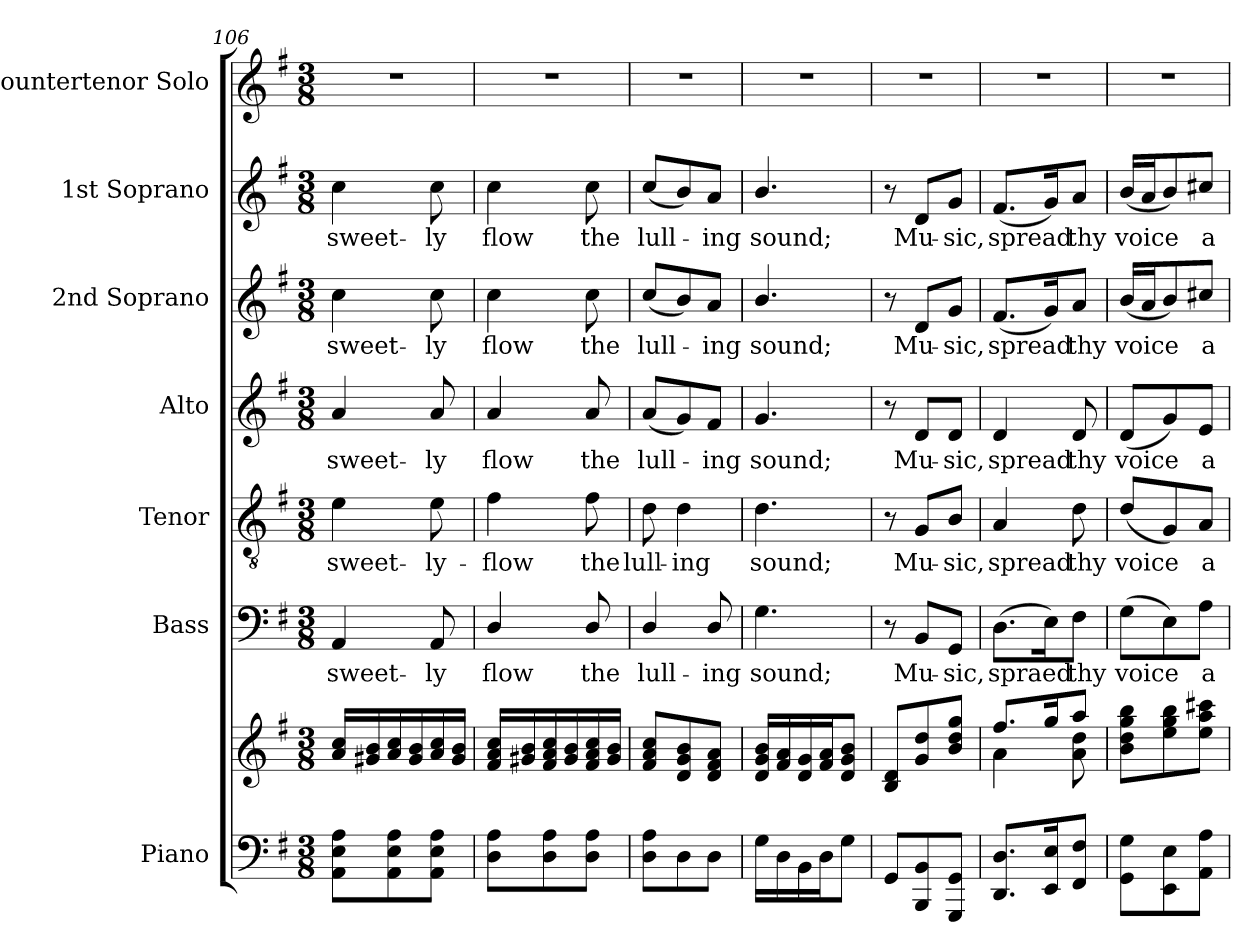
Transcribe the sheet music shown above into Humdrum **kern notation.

**kern	**kern	**kern	**text	**kern	**text	**kern	**text	**kern	**text	**kern	**text	**kern
*part7	*part7	*part6	*part6	*part5	*part5	*part4	*part4	*part3	*part3	*part2	*part2	*part1
*staff8	*staff7	*staff6	*staff6	*staff5	*staff5	*staff4	*staff4	*staff3	*staff3	*staff2	*staff2	*staff1
*I"Piano	*	*I"Bass	*	*I"Tenor	*	*I"Alto	*	*I"2nd Soprano	*	*I"1st Soprano	*	*I"Countertenor Solo
*clefF4	*clefG2	*clefF4	*	*clefGv2	*	*clefG2	*	*clefG2	*	*clefG2	*	*clefG2
*	*	*	*	*ITrd7c12	*	*	*	*	*	*	*	*
*k[f#]	*k[f#]	*k[f#]	*	*k[f#]	*	*k[f#]	*	*k[f#]	*	*k[f#]	*	*k[f#]
*G:	*G:	*G:	*	*G:	*	*G:	*	*G:	*	*G:	*	*G:
*M3/8	*M3/8	*M3/8	*	*M3/8	*	*M3/8	*	*M3/8	*	*M3/8	*	*M3/8
=106	=106	=106	=106	=106	=106	=106	=106	=106	=106	=106	=106	=106
!	!	!	!LO:LY:b:color=#000000	!	!	!	!	!	!	!	!	!
!	!	!	!	!	!LO:LY:b:color=#000000	!	!	!	!	!	!	!
!	!	!	!	!	!	!	!LO:LY:b:color=#000000	!	!	!	!	!
!	!	!	!	!	!	!	!	!	!LO:LY:b:color=#000000	!	!	!
!	!	!	!	!	!	!	!	!	!	!	!LO:LY:b:color=#000000	!LO:N:vis=1
8AAi\ 8Ei\ 8Ai\L	16ai/ 16cci/LL	4AAi/	sweet-	4Ei\	sweet-	4ai/	sweet-	4cci\	sweet-	4cci\	sweet-	4.r
.	16g#Xi/ 16bi/	.	.	.	.	.	.	.	.	.	.	.
8AAi\ 8Ei\ 8Ai\	16ai/ 16cci/	.	.	.	.	.	.	.	.	.	.	.
.	16g#i/ 16bi/	.	.	.	.	.	.	.	.	.	.	.
!	!	!	!LO:LY:b:color=#000000	!	!	!	!	!	!	!	!	!
!	!	!	!	!	!LO:LY:b:color=#000000	!	!	!	!	!	!	!
!	!	!	!	!	!	!	!LO:LY:b:color=#000000	!	!	!	!	!
!	!	!	!	!	!	!	!	!	!LO:LY:b:color=#000000	!	!	!
!	!	!	!	!	!	!	!	!	!	!	!LO:LY:b:color=#000000	!
8AAi\ 8Ei\ 8Ai\J	16ai/ 16cci/	8AAi/	-ly	8Ei\	-ly-	8ai/	-ly	8cci\	-ly	8cci\	-ly	.
.	16g#i/ 16bi/JJ	.	.	.	.	.	.	.	.	.	.	.
=107	=107	=107	=107	=107	=107	=107	=107	=107	=107	=107	=107	=107
!	!	!	!LO:LY:b:color=#000000	!	!	!	!	!	!	!	!	!
!	!	!	!	!	!LO:LY:b:color=#000000	!	!	!	!	!	!	!
!	!	!	!	!	!	!	!LO:LY:b:color=#000000	!	!	!	!	!
!	!	!	!	!	!	!	!	!	!LO:LY:b:color=#000000	!	!	!
!	!	!	!	!	!	!	!	!	!	!	!LO:LY:b:color=#000000	!LO:N:vis=1
8Di\ 8Ai\L	16f#i/ 16ai/ 16cci/LL	4Di/	flow	4F#i\	-flow	4ai/	flow	4cci\	flow	4cci\	flow	4.r
.	16g#Xi/ 16bi/	.	.	.	.	.	.	.	.	.	.	.
8Di\ 8Ai\	16f#i/ 16ai/ 16cci/	.	.	.	.	.	.	.	.	.	.	.
.	16g#i/ 16bi/	.	.	.	.	.	.	.	.	.	.	.
!	!	!	!LO:LY:b:color=#000000	!	!	!	!	!	!	!	!	!
!	!	!	!	!	!LO:LY:b:color=#000000	!	!	!	!	!	!	!
!	!	!	!	!	!	!	!LO:LY:b:color=#000000	!	!	!	!	!
!	!	!	!	!	!	!	!	!	!LO:LY:b:color=#000000	!	!	!
!	!	!	!	!	!	!	!	!	!	!	!LO:LY:b:color=#000000	!
8Di\ 8Ai\J	16f#i/ 16ai/ 16cci/	8Di/	the	8F#i\	the	8ai/	the	8cci\	the	8cci\	the	.
.	16g#i/ 16bi/JJ	.	.	.	.	.	.	.	.	.	.	.
=108	=108	=108	=108	=108	=108	=108	=108	=108	=108	=108	=108	=108
!	!	!	!LO:LY:b:color=#000000	!	!	!	!	!	!	!	!	!
!	!	!	!	!	!LO:LY:b:color=#000000	!	!	!	!	!	!	!
!	!	!	!	!	!	!	!LO:LY:b:color=#000000	!	!	!	!	!
!	!	!	!	!	!	!	!	!	!LO:LY:b:color=#000000	!	!	!
!	!	!	!	!	!	!	!	!	!	!	!LO:LY:b:color=#000000	!LO:N:vis=1
8Di\ 8Ai\L	8f#i/ 8ai/ 8cci/L	4Di/	lull-	8Di\	lull-	(8ai/L	lull-	(8cci/L	lull-	(8cci/L	lull-	4.r
!	!	!	!	!	!LO:LY:b:color=#000000	!	!	!	!	!	!	!
8Di\	8di/ 8gi/ 8bi/	.	.	4Di\	-ing	8gi/)	.	8bi/)	.	8bi/)	.	.
!	!	!	!LO:LY:b:color=#000000	!	!	!	!	!	!	!	!	!
!	!	!	!	!	!	!	!LO:LY:b:color=#000000	!	!	!	!	!
!	!	!	!	!	!	!	!	!	!LO:LY:b:color=#000000	!	!	!
!	!	!	!	!	!	!	!	!	!	!	!LO:LY:b:color=#000000	!
8Di\J	8di/ 8f#i/ 8ai/J	8Di/	-ing	.	.	8f#i/J	-ing	8ai/J	-ing	8ai/J	-ing	.
=109	=109	=109	=109	=109	=109	=109	=109	=109	=109	=109	=109	=109
!	!	!	!LO:LY:b:color=#000000	!	!	!	!	!	!	!	!	!
!	!	!	!	!	!LO:LY:b:color=#000000	!	!	!	!	!	!	!
!	!	!	!	!	!	!	!LO:LY:b:color=#000000	!	!	!	!	!
!	!	!	!	!	!	!	!	!	!LO:LY:b:color=#000000	!	!	!
!	!	!	!	!	!	!	!	!	!	!	!LO:LY:b:color=#000000	!LO:N:vis=1
16Gi\LL	16di/ 16gi/ 16bi/LL	4.Gi\	sound;	4.Di\	sound;	4.gi/	sound;	4.bi/	sound;	4.bi/	sound;	4.r
16Di\	16f#i/ 16ai/	.	.	.	.	.	.	.	.	.	.	.
16BBi\	16di/ 16gi/	.	.	.	.	.	.	.	.	.	.	.
16Di\J	16f#i/ 16ai/J	.	.	.	.	.	.	.	.	.	.	.
8Gi\J	8di/ 8gi/ 8bi/J	.	.	.	.	.	.	.	.	.	.	.
=110	=110	=110	=110	=110	=110	=110	=110	=110	=110	=110	=110	=110
!LO:N:vis=1	!	!	!	!	!	!	!	!	!	!	!	!LO:N:vis=1
*^	*	*	*	*	*	*	*	*	*	*	*	*
4.ryy	8GGi/L	8Bi/ 8di/L	8r	.	8r	.	8r	.	8r	.	8r	.	4.r
!	!	!	!	!LO:LY:b:color=#000000	!	!	!	!	!	!	!	!	!
!	!	!	!	!	!	!LO:LY:b:color=#000000	!	!	!	!	!	!	!
!	!	!	!	!	!	!	!	!LO:LY:b:color=#000000	!	!	!	!	!
!	!	!	!	!	!	!	!	!	!	!LO:LY:b:color=#000000	!	!	!
!	!	!	!	!	!	!	!	!	!	!	!	!LO:LY:b:color=#000000	!
.	8BBBi/ 8BBi/	8gi/ 8ddi/	8BBi/L	Mu-	8GGi/L	Mu-	8di/L	Mu-	8di/L	Mu-	8di/L	Mu-	.
!	!	!	!	!LO:LY:b:color=#000000	!	!	!	!	!	!	!	!	!
!	!	!	!	!	!	!LO:LY:b:color=#000000	!	!	!	!	!	!	!
!	!	!	!	!	!	!	!	!LO:LY:b:color=#000000	!	!	!	!	!
!	!	!	!	!	!	!	!	!	!	!LO:LY:b:color=#000000	!	!	!
!	!	!	!	!	!	!	!	!	!	!	!	!LO:LY:b:color=#000000	!
.	8GGGi/ 8GGi/J	8bi/ 8ddi/ 8ggi/J	8GGi/J	-sic,	8BBi/J	-sic,	8di/J	-sic,	8gi/J	-sic,	8gi/J	-sic,	.
=111	=111	=111	=111	=111	=111	=111	=111	=111	=111	=111	=111	=111	=111
!LO:N:vis=1	!	!	!	!	!	!	!	!	!	!	!	!	!
*	*	*^	*	*	*	*	*	*	*	*	*	*	*
!	!	!	!	!	!LO:LY:b:color=#000000	!	!	!	!	!	!	!	!	!
!	!	!	!	!	!	!	!LO:LY:b:color=#000000	!	!	!	!	!	!	!
!	!	!	!	!	!	!	!	!	!LO:LY:b:color=#000000	!	!	!	!	!
!	!	!	!	!	!	!	!	!	!	!	!LO:LY:b:color=#000000	!	!	!
!	!	!	!	!	!	!	!	!	!	!	!	!	!LO:LY:b:color=#000000	!LO:N:vis=1
4.ryy	8.DDi/ 8.Di/L	8.ff#i/L	4ai\	(8.Di\L	spraed	4AAi/	spread	4di/	spread	(8.f#i/L	spread	(8.f#i/L	spread	4.r
.	16EEi/ 16Ei/K	16ggi/K	.	16Ei\K)	.	.	.	.	.	16gi/K)	.	16gi/K)	.	.
!	!	!	!	!	!LO:LY:b:color=#000000	!	!	!	!	!	!	!	!	!
!	!	!	!	!	!	!	!LO:LY:b:color=#000000	!	!	!	!	!	!	!
!	!	!	!	!	!	!	!	!	!LO:LY:b:color=#000000	!	!	!	!	!
!	!	!	!	!	!	!	!	!	!	!	!LO:LY:b:color=#000000	!	!	!
!	!	!	!	!	!	!	!	!	!	!	!	!	!LO:LY:b:color=#000000	!
.	8FF#i/ 8F#i/J	8aai/J	8ai\ 8ddi	8F#i\J	thy	8Di\	thy	8di/	thy	8ai/J	thy	8ai/J	thy	.
=112	=112	=112	=112	=112	=112	=112	=112	=112	=112	=112	=112	=112	=112	=112
!LO:N:vis=1	!	!	!	!	!	!	!	!	!	!	!	!	!	!
*	*	*v	*v	*	*	*	*	*	*	*	*	*	*	*
*	*	*^	*	*	*	*	*	*	*	*	*	*	*
!	!	!	!	!	!LO:LY:b:color=#000000	!	!	!	!	!	!	!	!	!
*	*	*v	*v	*	*	*	*	*	*	*	*	*	*	*
*	*	*^	*	*	*	*	*	*	*	*	*	*	*
!	!	!	!	!	!	!	!LO:LY:b:color=#000000	!	!	!	!	!	!	!
*	*	*v	*v	*	*	*	*	*	*	*	*	*	*	*
*	*	*^	*	*	*	*	*	*	*	*	*	*	*
!	!	!	!	!	!	!	!	!	!LO:LY:b:color=#000000	!	!	!	!	!
*	*	*v	*v	*	*	*	*	*	*	*	*	*	*	*
*	*	*^	*	*	*	*	*	*	*	*	*	*	*
!	!	!	!	!	!	!	!	!	!	!	!LO:LY:b:color=#000000	!	!	!
*	*	*v	*v	*	*	*	*	*	*	*	*	*	*	*
*	*	*^	*	*	*	*	*	*	*	*	*	*	*
!	!	!	!	!	!	!	!	!	!	!	!	!	!LO:LY:b:color=#000000	!LO:N:vis=1
*	*	*v	*v	*	*	*	*	*	*	*	*	*	*	*
4.ryy	8GGi\ 8Gi\L	8bi\ 8ddi\ 8ggi\ 8bbi\L	(8Gi\L	voice	(8Di/L	voice	(8di/L	voice	(16bi/LL	voice	(16bi/LL	voice	4.r
.	.	.	.	.	.	.	.	.	16ai/J	.	16ai/J	.	.
.	8EEi\ 8Ei\	8eei\ 8ggi\ 8bbi\	8Ei\)	.	8GGi/)	.	8gi/)	.	8bi/)	.	8bi/)	.	.
!	!	!	!	!LO:LY:b:color=#000000	!	!	!	!	!	!	!	!	!
!	!	!	!	!	!	!LO:LY:b:color=#000000	!	!	!	!	!	!	!
!	!	!	!	!	!	!	!	!LO:LY:b:color=#000000	!	!	!	!	!
!	!	!	!	!	!	!	!	!	!	!LO:LY:b:color=#000000	!	!	!
!	!	!	!	!	!	!	!	!	!	!	!	!LO:LY:b:color=#000000	!
.	8AAi\ 8Ai\J	8eei\ 8aai\ 8ccc#Xi\J	8Ai\J	a-	8AAi/J	a-	8ei/J	a-	8cc#Xi/J	a-	8cc#Xi/J	a-	.
*v	*v	*	*	*	*	*	*	*	*	*	*	*	*
=	=	=	=	=	=	=	=	=	=	=	=	=
*-	*-	*-	*-	*-	*-	*-	*-	*-	*-	*-	*-	*-
